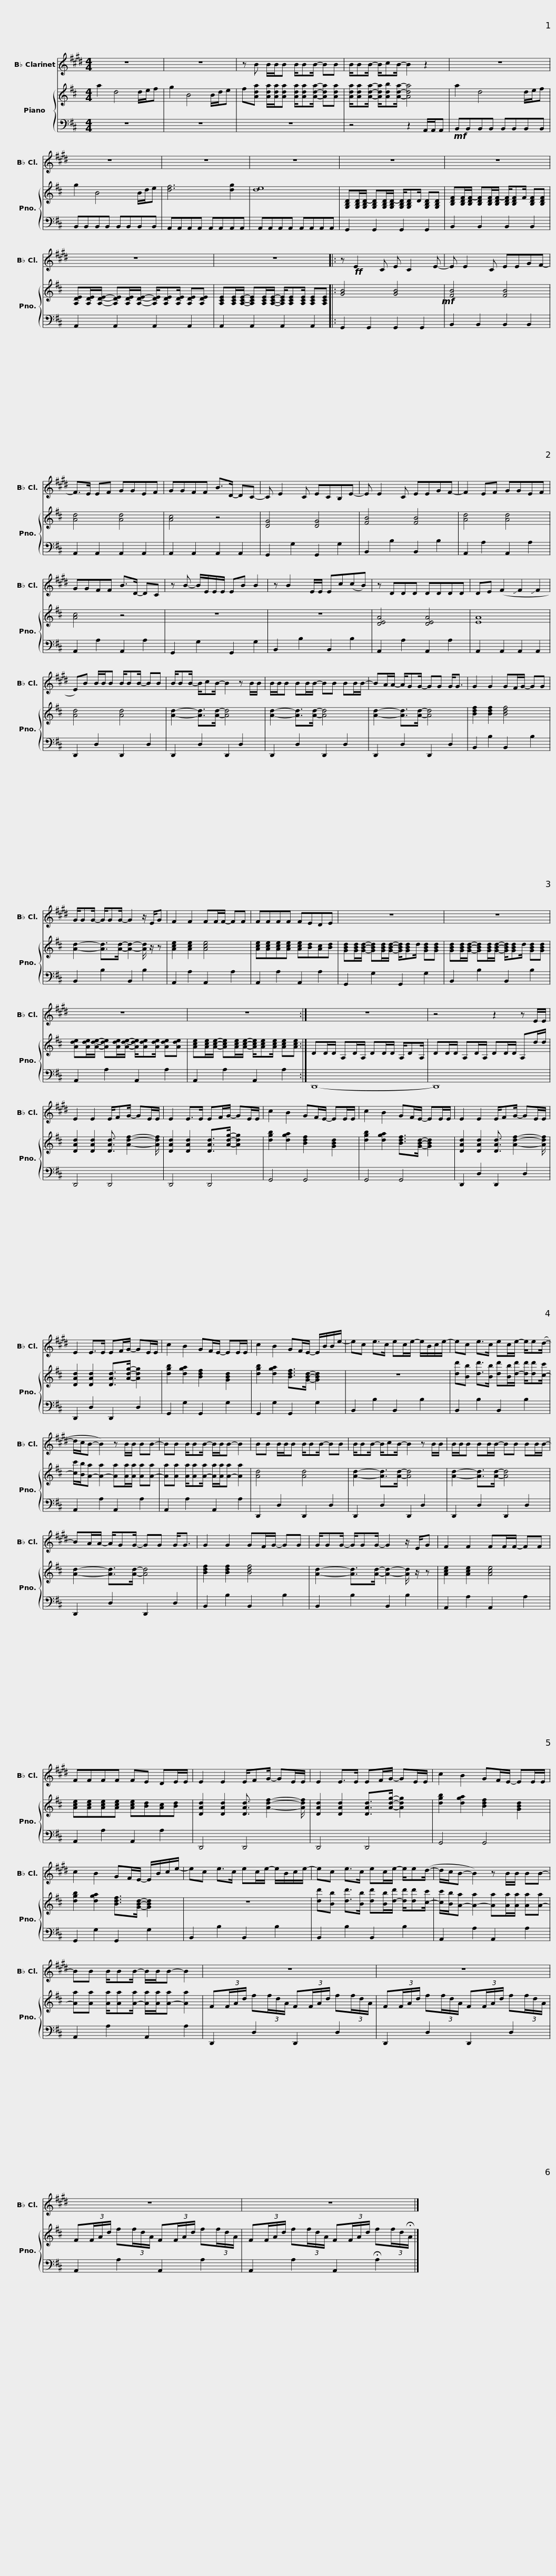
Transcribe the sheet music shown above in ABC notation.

X:1
%%score 1 { 2 | 3 }
L:1/8
M:4/4
I:linebreak $
K:D
V:1 treble transpose=-2
V:2 treble
V:3 bass
V:1
[K:E] z8 | z8 | z B B/B/B B/BB/- BB | B/BB/- B/cB/- B2 z2 |$ z8 | %5
 z8 | z8 | z8 |$ z8 | z8 |$ %10
 z8 | z8 |:$ z!ff! E2 C E C2 E- | E E2 C EEGF- | F>E EF GGEF | %15
 GGFF B>D- DC- |$ C E2 C ECB,E- | E E2 C EEGF- | F2 EF GGEF | GGFF B>D- DC |$ %20
 z B- B/E/E/E/ EB B2 | z B2 E/E/ Ec(cB) | z DDD DDDD | DE (F2 !slide!F2 !slide!F2 |$ E)B B/B/B B/BB/- BB | %25
 B/BB/- B/cB/- B2 z B/B/ | B/B/B BB/B/- BB BB/B/- |$ BA/A/- A/GG/- GG G<G | G2 G2 GF/G/- GG | G/GG/- G/GG/- G2 z/ E/G | %30
 F2 F2 FF/F/- FF |$ FFFF FEDE | z8 | z8 |$ z8 | %35
 z8 :|$ z8 | z4 z2 z E/E/ | E2 E2 E/FG/- GE/E/ |$ E2 E>E EF/G/- GE/E/ | %40
 c2 B2 GF/E/- EE/E/ | c2 B2 GF/E/- EE/E/ | E2 E2 E/FG/- GE/E/ |$ E2 E>E EF/G/- GE/E/ | c2 B2 GF/E/- EE/E/ | %45
 c2 B2 GF/E/- E/B/B/e/- | ec e>c ec/e/- e/B/c/e/- |$ ec e>c ec/e/- e/e(d/- | d/c/B- B2) z B/B/ BB- | BB B/BB/- B/B/B- B2 |$ %50
 BB B/B/B B/BB/- BB | B/BB/- B/cB/- B2 z B/B/ | B/B/B BB/B/- BB BB/B/- |$ BA/A/- A/GG/- GG G<G | G2 G2 GF/G/- GG | %55
 G/GG/- G/GG/- G2 z/ E/G | F2 F2 FF/F/- FF |$ FFFF FE DE/E/ | E2 E2 E/FG/- GE/E/ | E2 E>E EF/G/- GE/E/ | %60
 c2 B2 GF/E/- EE/E/ |$ c2 B2 GF/E/- E/B/c/e/- | ec e>c ec/e/- e/B/c/e/- | ec e>c ec/e/- e/e(d/- |$ d/c/B- B2) z B/B/ BB- | %65
 BB B/BB/- B/B/B- B2 | z8 |$ z8 | z8 |$ z8 |] %70
V:2
 a2 d4 d/e/f | g2 B4 B/d/e | f[Ada] [Ada]/[Ada]/[Ada] [Ada]/[Ada][Ada]/- [Ada][Ada] | [Ada]/[Ada][Ada]/- [Ada]/[Adb][Ada]/- [Ada]4 |$ a2 d4 d/e/f | %5
 g2 B4 B/d/e | [df]6 [dg]2 | [de]8 |$ [G,B,D][G,B,D]/[G,B,D-]/ [G,B,D][G,B,D]/[G,B,D-]/ [G,B,D]/[G,B,D]D/ [G,B,D][G,B,D] | [B,DF][B,DF]/[B,DF-]/ [B,DF][B,DF]/[B,DF-]/ [B,DF]/[B,DF]F/ [B,DF][B,DF] |$ %10
 [A,DE][A,DE]/[A,DE]/- [A,DE][A,DE]/[A,DE]/- [A,DE]/[A,DE][A,DE]/ [A,DE][A,DE] | [A,CE][A,CE]/[A,CE]/- [A,CE][A,CE]/[A,CE]/- [A,CE]/[A,CE][A,CE]/ [A,CE][A,CE] |:$ [GB]4 [GB]4!mf! | [FB]4 [FB]4 | [Ad]4 [Ad]4 | %15
 [Ac]4 z4 |$ [DG]4 [DG]4 | [FB]4 [FB]4 | [Ad]4 [Ad]4 | [Ac]4 z4 |$ %20
 z8 | z8 | [DEA]4 [DEA]4 | [EA]8 |$ [Ad]4 [Ad]4 | %25
 [Ad]2- [Ad]>[Ad]- [Ad]4 | [Ad]2- [Ad]>[Ad]- [Ad]4 |$ [Ad]2- [Ad]>[Ad]- [Ad]4 | [Bdf]2 [Bdf]2 [Bdf]4 | [Ad]2- [Ad]>[Ad]- [Ad]2- [Ad]/ z/ z | %30
 [Ace]2 [Ace]2 [Ace]4 |$ [Ace][Ace][Ace][Ace] [Ace][Bd][Ac][Bd] | [GBd][GBd]/[GBd]/- [GBd][GBd]/[GBd]/- [GBd]/[GBd]d/ [GBd][GBd] | [GBd][GBd]/[GBd]/- [GBd][GBd]/[GBd]/- [GBd]/[GBd]d/ [GBd][GBd] |$ [Ade][Ade]/[Ade]/- [Ade][Ade]/[Ade]/- [Ade]/[Ade][Ade]/ [Ade][Ade] | %35
 [Ace][Ace]/[Ace]/- [Ace][Ace]/[Ace]/- [Ace]/[Ace][Ace]/ [Ace][Ace] :|$ DD/D/ A,D/A,/ DD/D/ A,/DA,/ | DD/D/ A,D/A,/ DD/D/ A,d/d/ | [DAd]2 [DAd]2 [DAd]3/2 [Adf]2- [Adf]/ |$ [DAd]2 [DAd]2 [DAd]>[Adg]- [Adg]2 | %40
 [dgb]2 [dga]2 [Bdf]2 [GBd]2 | [dgb]2 [dga]2 [Bdf]>[GBd]- [GBd]2 | [DAd]2 [DAd]2 [DAd]3/2 [Adf]2- [Adf]/ |$ [DAd]2 [DAd]2 [DAd]>[Adg]- [Adg]2 | [dgb]2 [dga]2 [Bdf]2 [GBd]2 | %45
 [dgb]2 [dga]2 [Bdf]>[GBd]- [GBd]2 | z8 |$ [dd'][Bb] [dd']>[Bb] [dd'][Bb]/[d-d']/ [dd']/[dd'][c-c']/ | [cc']/[Bb]/[A-a] [A-a]2 [Aa][Aa]/[Aa]/ [Aa][A-a] | [Aa][Aa] [Aa]/[Aa][A-a]/ [Aa]/[Aa]/[A-a] [Aa]2 |$ %50
 [Ad]4 [Ad]4 | [Ad]2- [Ad]>[Ad]- [Ad]4 | [Ad]2- [Ad]>[Ad]- [Ad]4 |$ [Ad]2- [Ad]>[Ad]- [Ad]4 | [Bdf]2 [Bdf]2 [Bdf]4 | %55
 [Ad]2- [Ad]>[Ad]- [Ad]2- [Ad]/ z/ z | [Ace]2 [Ace]2 [Ace]4 |$ [Ace][Ace][Ace][Ace] [Ace][Bd][Ac][Bd] | [DAd]2 [DAd]2 [DAd]3/2 [Adf]2- [Adf]/ | [DAd]2 [DAd]2 [DAd]>[Adg]- [Adg]2 | %60
 [dgb]2 [dga]2 [Bdf]2 [GBd]2 |$ [dgb]2 [dga]2 [Bdf]>[GBd]- [GBd]2 | z8 | [dd'][Bb] [dd']>[Bb] [dd'][Bb]/[d-d']/ [dd']/[dd'][c-c']/ |$ [cc']/[Bb]/[A-a] [A-a]2 [Aa][Aa]/[Aa]/ [Aa][A-a] | %65
 [Aa][Aa] [Aa]/[Aa][A-a]/ [Aa]/[Aa]/[A-a] [Aa]2 | F(3F/A/d/ f(3f/d/A/ F(3F/A/d/ f(3f/d/A/ |$ F(3F/A/d/ f(3f/d/A/ F(3F/A/d/ f(3f/d/A/ | F(3F/A/d/ f(3f/d/A/ F(3F/A/d/ f(3f/d/A/ |$ F(3F/A/d/ f(3f/d/A/ F(3F/A/d/ f(3f/d/!fermata!A/ |] %70
V:3
 z8 | z8 | z8 | z4 z2 A,,/A,,/A,, |$!mf! B,,B,,B,,B,, B,,B,,B,,B,, | %5
 B,,B,,B,,B,, B,,B,,B,,B,, | A,,A,,A,,A,, A,,A,,A,,A,, | A,,A,,A,,A,, A,,A,,A,,A,, |$ G,,2 G,,2 G,,2 G,,2 | B,,2 B,,2 B,,2 B,,2 |$ %10
 A,,2 A,,2 A,,2 A,,2 | A,,2 A,,2 A,,2 A,,2 |:$ G,,2 G,,2 G,,2 G,,2 | B,,2 B,,2 B,,2 B,,2 | A,,2 A,,2 A,,2 A,,2 | %15
 A,,2 A,,2 A,,2 A,,2 |$ G,,2 G,2 G,,2 G,2 | B,,2 B,2 B,,2 B,2 | A,,2 A,2 A,,2 A,2 | A,,2 A,2 A,,2 A,2 |$ %20
 G,,2 G,2 G,,2 G,2 | B,,2 B,2 B,,2 B,2 | A,,2 A,2 A,,2 A,2 | A,,2 A,,2 A,,2 A,,2 |$ D,,2 D,2 D,,2 D,2 | %25
 D,,2 D,2 D,,2 D,2 | D,,2 D,2 D,,2 D,2 |$ D,,2 D,2 D,,2 D,2 | B,,2 B,2 B,,2 B,2 | B,,2 B,2 B,,2 B,2 | %30
 A,,2 A,2 A,,2 A,2 |$ A,,2 A,2 A,,2 A,2 | G,,2 G,2 G,,2 G,2 | B,,2 B,2 B,,2 B,2 |$ A,,2 A,2 A,,2 A,2 | %35
 A,,2 A,2 A,,2 A,2 :|$ D,,8- | D,,8 | D,,4 D,,4 |$ D,,4 D,,4 | %40
 G,,4 G,,4 | G,,4 G,,4 | D,,2 D,2 D,,2 D,2 |$ D,,2 D,2 D,,2 D,2 | G,,2 G,2 G,,2 G,2 | %45
 G,,2 G,2 G,,2 G,2 | B,,2 B,2 B,,2 B,2 |$ B,,2 B,2 B,,2 B,2 | A,,2 A,2 A,,2 A,2 | A,,2 A,2 A,,2 A,2 |$ %50
 D,,2 D,2 D,,2 D,2 | D,,2 D,2 D,,2 D,2 | D,,2 D,2 D,,2 D,2 |$ D,,2 D,2 D,,2 D,2 | B,,2 B,2 B,,2 B,2 | %55
 B,,2 B,2 B,,2 B,2 | A,,2 A,2 A,,2 A,2 |$ A,,2 A,2 A,,2 A,2 | D,,4 D,,4 | D,,4 D,,4 | %60
 G,,4 G,,4 |$ G,,2 G,2 G,,2 G,2 | B,,2 B,2 B,,2 B,2 | B,,2 B,2 B,,2 B,2 |$ A,,2 A,2 A,,2 A,2 | %65
 A,,2 A,2 A,,2 A,2 | D,,2 D,2 D,,2 D,2 |$ D,,2 D,2 D,,2 D,2 | A,,2 A,2 A,,2 A,2 |$ A,,2 A,2 A,,2 !fermata!A,2 |] %70
